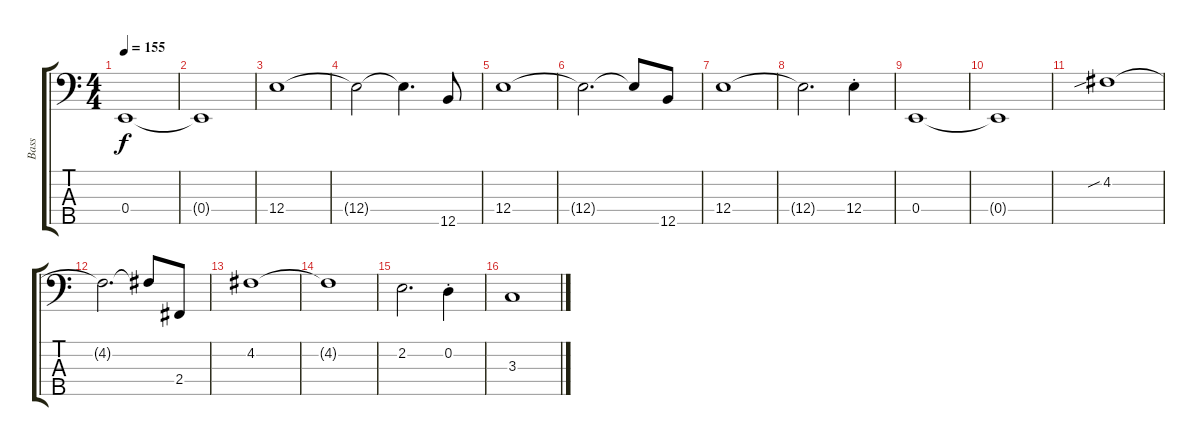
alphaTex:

\track ("Bass" "Bass") {instrument electricbassfinger}
\staff {score tabs}
\tuning (G2 D2 A1 E1 B0) {hide}
\ts (4 4)
\tempo 155
\clef f4
\ks c
0.4.1{dy f} |
0.4{t}.1 |
12.4.1 |
12.4{t}.2 12.4{t}.4{d} 12.5.8 |
12.4.1 |
12.4{t}.2{d} 12.4{t}.8 12.5.8 |
12.4.1 |
12.4{t}.2{d} 12.4{st}.4 |
0.4.1 |
0.4{t}.1 |
4.2{sib}.1 |
4.2{t}.2{d} 4.2{t}.8 2.4.8 |
4.2.1 |
4.2{t}.1 |
2.2.2{d} 0.2{st}.4 |
3.3.1
